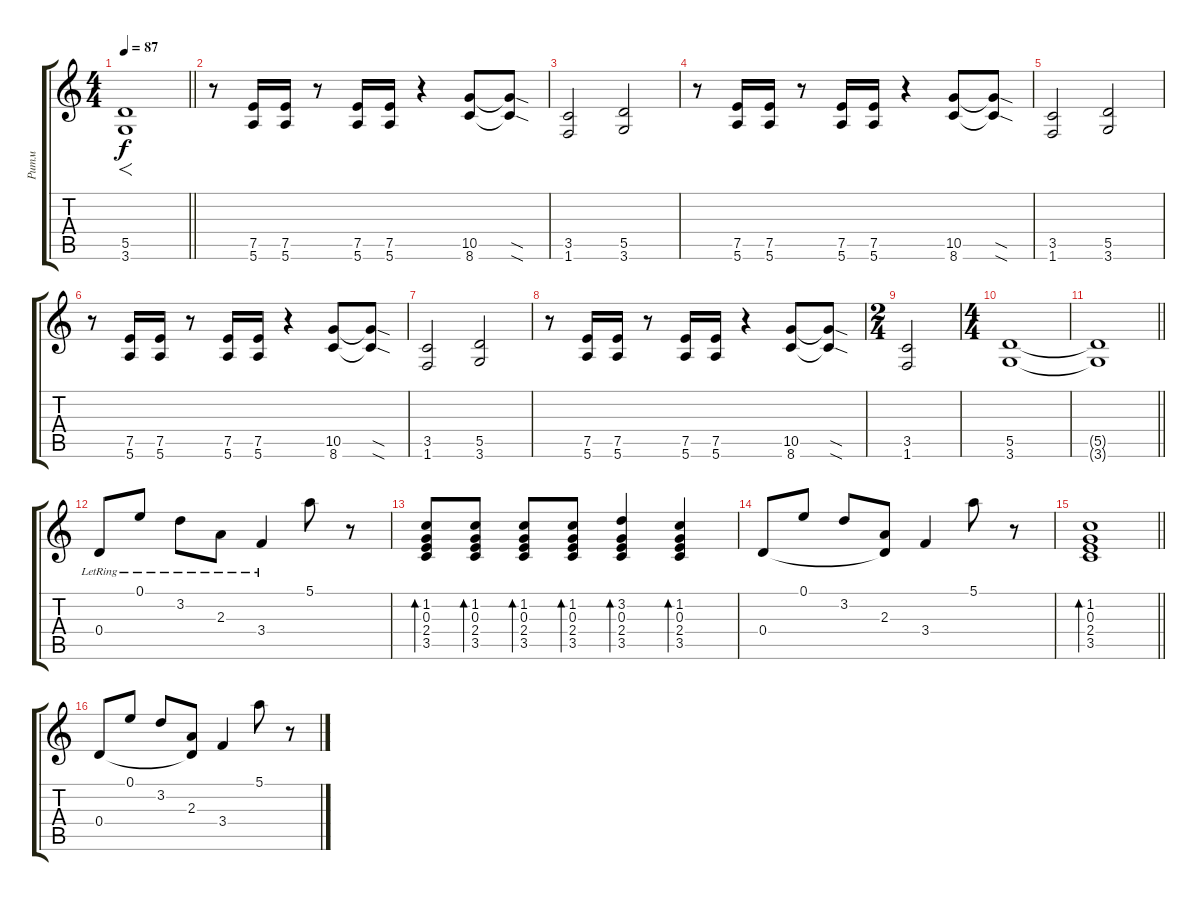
\track ("Ритм" "Ритм") {instrument electricguitarclean}
\staff {score tabs}
\tuning (E4 B3 G3 D3 A2 E2) {hide}
\ts (4 4)
\tempo 87
\clef g2
\barLineRight lightlight
\ks c
(5.5 3.6).1{f dy f} |
r.8 (7.5 5.6).16 (7.5 5.6).16 r.8 (7.5 5.6).16 (7.5 5.6).16 r.4 (10.5 8.6).8 (10.5{sod t} 8.6{sod t}).8 |
(3.5 1.6).2 (5.5 3.6).2 |
r.8 (7.5 5.6).16 (7.5 5.6).16 r.8 (7.5 5.6).16 (7.5 5.6).16 r.4 (10.5 8.6).8 (10.5{sod t} 8.6{sod t}).8 |
(3.5 1.6).2 (5.5 3.6).2 |
r.8 (7.5 5.6).16 (7.5 5.6).16 r.8 (7.5 5.6).16 (7.5 5.6).16 r.4 (10.5 8.6).8 (10.5{sod t} 8.6{sod t}).8 |
(3.5 1.6).2 (5.5 3.6).2 |
r.8 (7.5 5.6).16 (7.5 5.6).16 r.8 (7.5 5.6).16 (7.5 5.6).16 r.4 (10.5 8.6).8 (10.5{sod t} 8.6{sod t}).8 |
\ts (2 4)
(3.5 1.6).2 |
\ts (4 4)
(5.5 3.6).1 |
\barLineRight lightlight
(5.5{t} 3.6{t}).1{instrument electricguitarclean} |
0.4{lr}.8 0.1{lr}.8 3.2{lr}.8 2.3{lr}.8 3.4{lr}.4 5.1.8 r.8 |
(1.2 0.3 2.4 3.5).8{bd 60} (1.2 0.3 2.4 3.5).8{bd 60} (1.2 0.3 2.4 3.5).8{bd 60} (1.2 0.3 2.4 3.5).8{bd 60} (3.2 0.3 2.4 3.5).4{bd 60} (1.2 0.3 2.4 3.5).4{bd 60} |
0.4.8 0.1.8 3.2.8 (2.3 0.4{t}).8 3.4.4 5.1.8 r.8 |
\barLineRight lightlight
(1.2 0.3 2.4 3.5).1{bd 60} |
0.4.8 0.1.8 3.2.8 (2.3 0.4{t}).8 3.4.4 5.1.8 r.8
